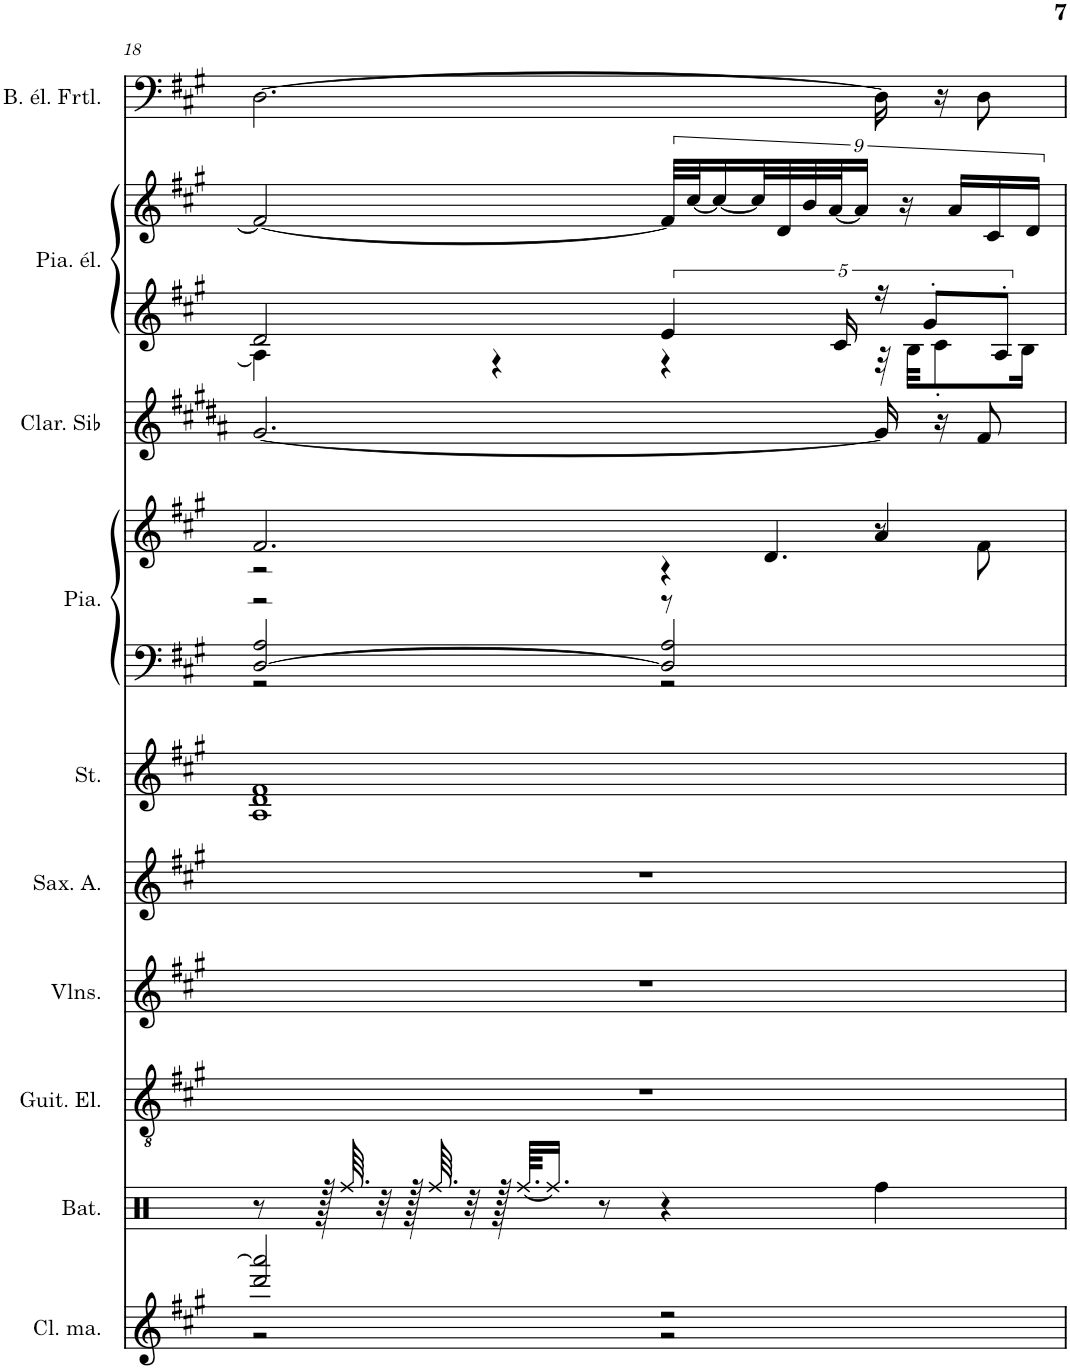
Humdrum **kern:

**kern	**kern	**kern	**kern	**kern	**kern	**kern	**kern	**kern	**kern	**kern	**kern
*part10	*part9	*part8	*part7	*part6	*part5	*part4	*part4	*part3	*part2	*part2	*part1
*staff12	*staff11	*staff10	*staff9	*staff8	*staff7	*staff6	*staff5	*staff4	*staff3	*staff2	*staff1
*I"Cloches à mains	*I"Batterie	*I"Guitare électrique	*I"Violons	*I"Saxophone Alto	*I"Cordes	*I"Piano	*	*I"Clarinette en Sib	*I"Piano électrique	*	*I"Basse électrique fretless, I WillAlw
*I'Cl. ma.	*I'Bat.	*I'Guit. El.	*I'Vlns.	*I'Sax. A.	*	*I'Pia.	*	*I'Clar. Sib	*I'Pia. él.	*	*I'B. él. Frtl.
!!LO:PB:g=z
*clefG2	*clefX	*clefGv2	*clefG2	*clefG2	*clefG2	*clefF4	*clefF4	*clefG2	*clefG2	*clefG2	*clefF4
*	*	*	*	*Trd5c9	*	*	*	*Trd1c2	*	*	*Trd7c12
*k[f#c#g#]	*k[]	*k[f#c#g#]	*k[f#c#g#]	*k[f#c#g#]	*k[f#c#g#]	*k[f#c#g#]	*k[f#c#g#]	*k[f#c#g#d#a#]	*k[f#c#g#]	*k[f#c#g#]	*k[f#c#g#]
*M4/4	*M4/4	*M4/4	*M4/4	*M4/4	*M4/4	*M4/4	*M4/4	*M4/4	*M4/4	*M4/4	*M4/4
=18	=18	=18	=18	=18	=18	=18	=18	=18	=18	=18	=18
*^	*	*	*	*	*	*^	*^	*	*^	*	*
*	*	*	*	*	*	*	*	*	*	*^	*	*	*	*	*
2ddd/ 2aaa/]	2r	8r	1r	1r	1r	1A 1d 1f#	[2D/ 2A/	2r	2.f#/	2r	2r	[2.g#/	2d/	4A\]	2f#/_	[2.D\
.	.	128r	.	.	.	.	.	.	.	.	.	.	.	.	.	.
.	.	64.Rff/	.	.	.	.	.	.	.	.	.	.	.	.	.	.
.	.	32r	.	.	.	.	.	.	.	.	.	.	.	.	.	.
.	.	128r	.	.	.	.	.	.	.	.	.	.	.	.	.	.
.	.	64.Rff/	.	.	.	.	.	.	.	.	.	.	.	.	.	.
.	.	32r	.	.	.	.	.	.	.	.	.	.	.	.	.	.
.	.	128r	.	.	.	.	.	.	.	.	.	.	.	4r	.	.
.	.	[64.Rff/KKLL	.	.	.	.	.	.	.	.	.	.	.	.	.	.
.	.	16.Rff/JJ]	.	.	.	.	.	.	.	.	.	.	.	.	.	.
.	.	8r	.	.	.	.	.	.	.	.	.	.	.	.	.	.
2r	2r	4r	.	.	.	.	2D/] 2A/	2r	.	4r	8r	.	5e/	4r	36f#/LLL]	.
.	.	.	.	.	.	.	.	.	.	.	.	.	.	.	[36cc#/J	.
.	.	.	.	.	.	.	.	.	.	.	.	.	.	.	18cc#/_	.
.	.	.	.	.	.	.	.	.	.	.	.	.	.	.	36cc#/L]	.
.	.	.	.	.	.	.	.	.	.	.	4.d/	.	.	.	.	.
.	.	.	.	.	.	.	.	.	.	.	.	.	.	.	36d/	.
.	.	.	.	.	.	.	.	.	.	.	.	.	.	.	36b/	.
.	.	.	.	.	.	.	.	.	.	.	.	.	.	.	[36a/J	.
.	.	.	.	.	.	.	.	.	.	.	.	.	20c#/	.	.	.
.	.	.	.	.	.	.	.	.	.	.	.	.	.	.	18a/JJ]	.
.	.	4Rff\	.	.	.	.	.	.	4a/	8r	.	16g#/]	20r	32r	.	16D\]
.	.	.	.	.	.	.	.	.	.	.	.	.	.	.	18r	.
.	.	.	.	.	.	.	.	.	.	.	.	.	.	32B\KKL	.	.
.	.	.	.	.	.	.	.	.	.	.	.	.	10g#'/L	.	.	.
.	.	.	.	.	.	.	.	.	.	.	.	16r	.	8c#'\	.	16r
.	.	.	.	.	.	.	.	.	.	.	.	.	.	.	18a/LL	.
.	.	.	.	.	.	.	.	.	.	8f#\	.	8f#/	.	.	.	8D\
.	.	.	.	.	.	.	.	.	.	.	.	.	.	.	18c#/	.
.	.	.	.	.	.	.	.	.	.	.	.	.	10A'/J	.	.	.
.	.	.	.	.	.	.	.	.	.	.	.	.	.	16B\Jk	.	.
.	.	.	.	.	.	.	.	.	.	.	.	.	.	.	18d/JJ	.
*	*	*	*	*	*	*	*v	*v	*	*	*	*	*v	*v	*	*
*v	*v	*	*	*	*	*	*	*v	*v	*v	*	*	*	*
=	=	=	=	=	=	=	=	=	=	=	=
*-	*-	*-	*-	*-	*-	*-	*-	*-	*-	*-	*-
